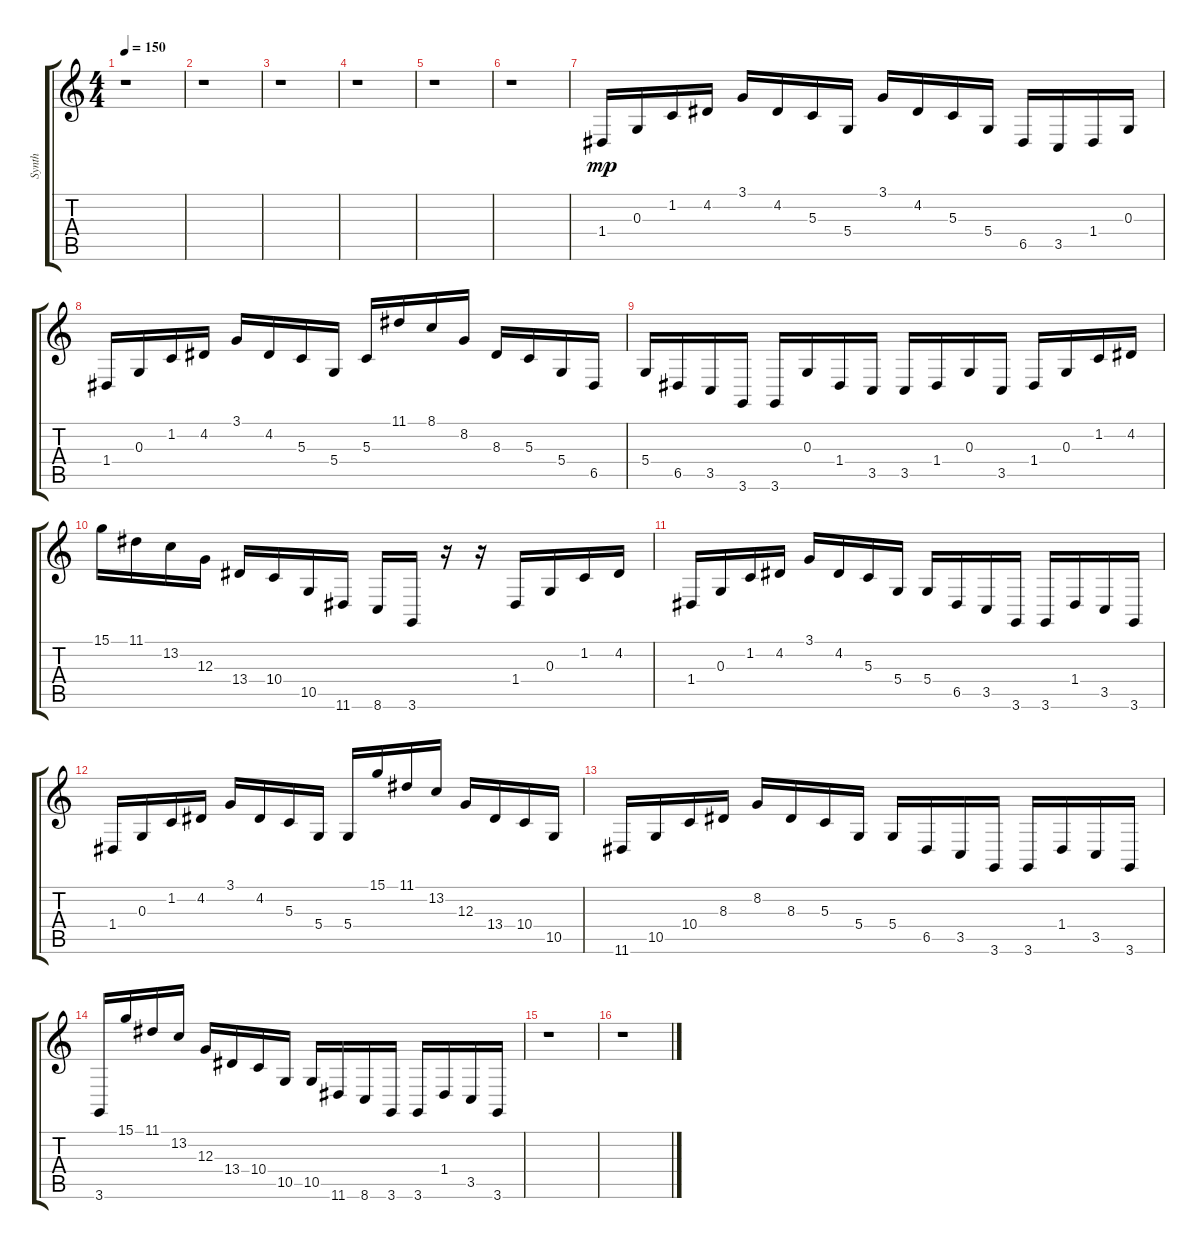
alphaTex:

\track ("Synth" "Synth") {instrument lead1square}
\staff {score tabs}
\tuning (E4 B3 G3 D3 A2 E2) {hide}
\ts (4 4)
\tempo 150
\clef g2
\ks c
r.1{dy mp} |
r.1 |
r.1 |
r.1 |
r.1 |
r.1 |
1.4.16{balance 0} 0.3.16 1.2.16 4.2.16 3.1.16{balance 8} 4.2.16 5.3.16 5.4.16 3.1.16 4.2.16 5.3.16{balance 16} 5.4.16 6.5.16 3.5.16 1.4.16 0.3.16 |
1.4.16{balance 0} 0.3.16 1.2.16 4.2.16 3.1.16{balance 8} 4.2.16 5.3.16 5.4.16 5.3.16 11.1.16 8.1.16{balance 16} 8.2.16 8.3.16 5.3.16 5.4.16 6.5.16 |
5.4.16{balance 16} 6.5.16 3.5.16 3.6.16 3.6.16{balance 8} 0.3.16 1.4.16 3.5.16 3.5.16 1.4.16 0.3.16 3.5.16 1.4.16{balance 0} 0.3.16 1.2.16 4.2.16 |
15.1.16{balance 8} 11.1.16 13.2.16 12.3.16 13.4.16 10.4.16{balance 16} 10.5.16 11.6.16 8.6.16 3.6.16 r.16 r.16 1.4.16 0.3.16 1.2.16 4.2.16 |
1.4.16{balance 0} 0.3.16 1.2.16 4.2.16 3.1.16{balance 8} 4.2.16 5.3.16 5.4.16 5.4.16 6.5.16 3.5.16{balance 16} 3.6.16 3.6.16 1.4.16 3.5.16 3.6.16 |
1.4.16{balance 0} 0.3.16 1.2.16 4.2.16 3.1.16{balance 8} 4.2.16 5.3.16 5.4.16 5.4.16 15.1.16 11.1.16{balance 16} 13.2.16 12.3.16 13.4.16 10.4.16 10.5.16 |
11.6.16{balance 0} 10.5.16 10.4.16 8.3.16 8.2.16{balance 8} 8.3.16 5.3.16 5.4.16 5.4.16 6.5.16 3.5.16{balance 16} 3.6.16 3.6.16 1.4.16 3.5.16 3.6.16 |
3.6.16{balance 8} 15.1.16 11.1.16 13.2.16 12.3.16 13.4.16{balance 0} 10.4.16 10.5.16 10.5.16 11.6.16 8.6.16{balance 16} 3.6.16 3.6.16 1.4.16 3.5.16 3.6.16 |
r.1 |
r.1
